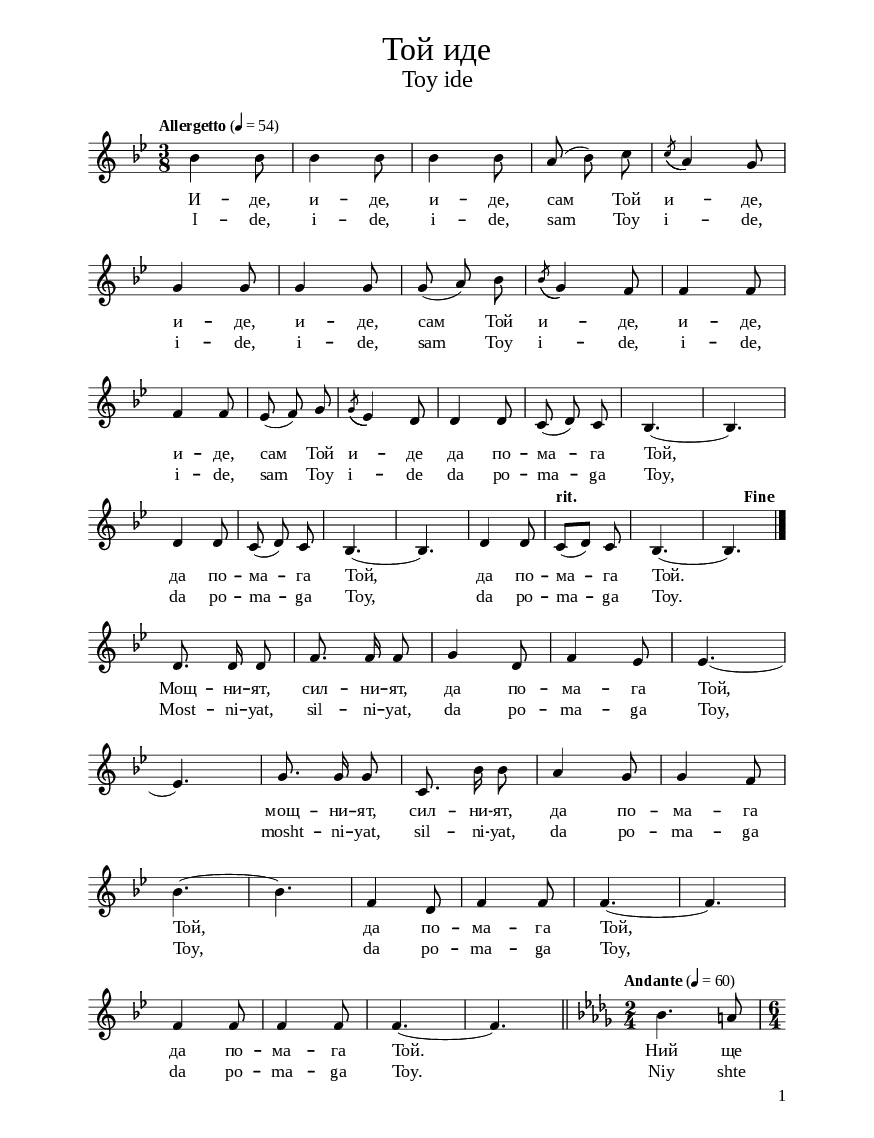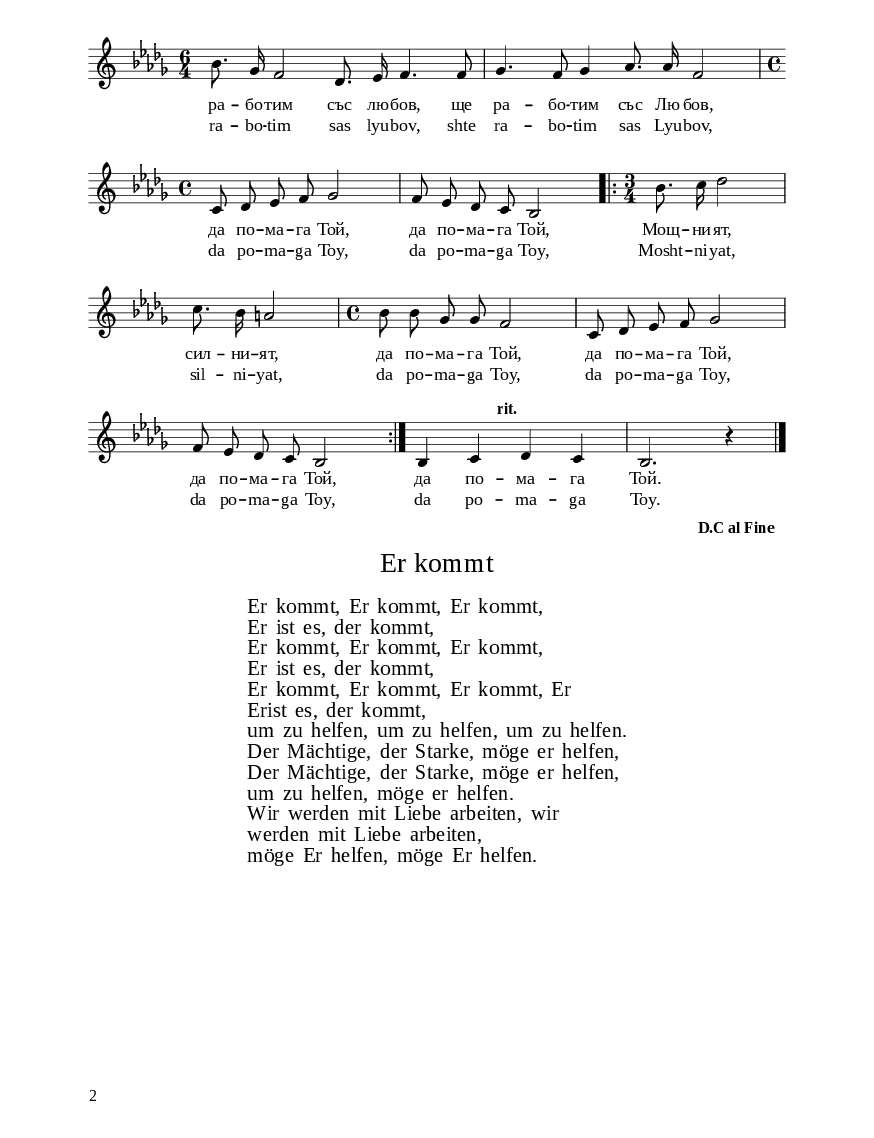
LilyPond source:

\version "2.22.1"

% include paper part and global functions
\include "include/globals.ily"

\bookpart {
  \include "include/bookpart-paper.ily"
  \score {
    \include "include/score-layout.ily"


    \new Voice \absolute {
      \clef treble
      \key bes \major
      \time 3/8
      \tempoFunc "Allergetto" 4 "54"
      \autoBeamOff

      bes'4 bes'8 | bes'4 bes'8 |  bes'4 bes'8 |  a'8 ( bes'8 )  c''8 \noBeam | \acciaccatura { c''8 ( } a'4 ) g'8 | \break

      g'4 g'8 | g'4 g'8 | g'8 ( a'8 ) bes'8 \noBeam|  \acciaccatura { bes'8 ( } g'4 ) f'8 | f'4 f'8 | \break


      f'4 f'8 | es'8 ( f'8 ) g'8 \noBeam | \acciaccatura { g'8 ( } es'4 ) d'8 |  d'4 d'8 | c'8 ( d'8 ) c'8 \noBeam | bes4. ~ | bes4. \break


      | d'4 d'8 | c'8 ( d'8 ) c'8 \noBeam | bes4. ~ | bes4. |  d'4 d'8 | \tempo "rit." c'8 [( d'8 )] \noBeam c'8 | bes4. ~ |
      \tempo "     Fine" bes4. \bar "|." \break

      d'8. \noBeam d'16 \noBeam d'8 |  f'8.\noBeam f'16 \noBeam f'8 | g'4 d'8 | f'4 es'8 |  es'4. ~ | \break

      es'4. | g'8.\noBeam g'16 \noBeam g'8 | c'8. \noBeam bes'16 \noBeam  bes'8 | a'4 g'8 | g'4 f'8 | \break

      bes'4. ~ | bes'4. | f'4 d'8 | f'4 f'8 | f'4. ~ | f'4. |  \break

      f'4 f'8 |f'4  f'8 | f'4. ~ |  f'4. \bar "||" \key des \major \time 2/4 |

      \tempoFunc "Andante" 4 "60"
      
      bes'4. a'8 | \break

      \time 6/4 \autoBeamOff bes'8. ges'16 f'2 des'8. es'16 f'4. f'8 |  ges'4. f'8 ges'4 as'8. as'16 f'2 |  \break

      \time 4/4  c'8 des'8 es'8 f'8 ges'2 | f'8 es'8 des'8 c'8 bes2 | \time 3/4  \repeat volta 2 {
        bes'8. c''16 des''2 | \break

        c''8. bes'16 a'2 | \time 4/4  bes'8 bes'8 ges'8 ges'8 f'2 | c'8 des'8 es'8 f'8 ges'2 | \break

        f'8 es'8 des'8 c'8 bes2
      } bes4 \tempo "       rit." c'4 des'4 c'4 | bes2. r4
      \bar "|."
    }

    \addlyrics {
      И  --  де,   и
      --  де,   и  --  де,   сам   Той   и -- де,   и  --  де,   и  --  де,
      сам   Той   и -- де,   и  --  де,   и  --  де,   сам   Той  и -- де   да
      по  --  ма  --  га   Той,   да   по  --  ма  --  га   Той,   да
      по  --  ма  --  га   Той.   Мощ  --  ни  --  ят,   сил  --  ни  --
      ят,   да   по  --  ма  --  га   Той, мощ  --  ни  --  ят,
      сил  --  ни  --  ят,   да   по  --  ма  --  га   Той,   да   по  --
      ма  --  га   Той,   да   по  --  ма  --  га   Той.   Ний   ще   ра
      --  бо  --  тим   със   лю  --  бов,   ще   ра  --  бо  --  тим
      със   Лю  --  бов,   да   по  --  ма  --  га   Той,   да   по  --
      ма  --  га    Той,   Мощ  --  ни  --  ят,   сил  --  ни  --
      ят,   да   по  --  ма  --  га   Той,   да   по  --  ма  --  га
      Той,   да   по  --  ма  --  га   Той,   да   по  --  ма  --  га
      Той.
    }
    \addlyrics {
      I --  de,  i --
      de,  i --  de,  sam Toy i -- de,  i --  de,  i --  de,  sam Toy i -- de,  i
      --  de,  i --  de,  sam Toy i -- de da po -- ma -- ga  Toy,  da po -- ma
      -- ga  Toy,  da po -- ma -- ga  Toy.  Most -- ni --  yat,  sil -- ni
      --  yat,  da po -- ma -- ga  Toy,  mosht -- ni --  yat,  sil -- ni
      --  yat,  da po -- ma -- ga  Toy,  da po -- ma -- ga  Toy,  da po --
      ma -- ga  Toy.  Niy shte ra -- bo -- tim sas lyu --  bov,  shte ra
      -- bo -- tim sas Lyu --  bov,  da po -- ma -- ga  Toy,  da po -- ma
      -- ga  Toy,  Mosht -- ni --  yat,  sil -- ni --  yat,  da po -- ma
      -- ga  Toy,  da po -- ma -- ga  Toy,  da po -- ma -- ga  Toy,  da po
      -- ma -- ga  Toy.
    }

      \header {
      title = \titleFunc "Той иде" "Toy ide"
    }

    \midi{}
  } % score


\markup \dc-one "D.C al Fine"

  

  % include foreign translation(s) of the song

  
  \version "2.22.1"

\markup \fill-line { \fontsize #deTitleFontSize "Er kommt" }
\markup \null
\markup \null
\markup \fontsize #deCoupletFontSize {
  \hspace #14
  \override #`(baseline-skip . ,deCoupletBaselineSkip)

  \column {

    \line { " " Er kommt, Er kommt, Er kommt, }

    \line { " " Er ist es, der kommt,  }

    \line { " "Er kommt, Er kommt, Er kommt,  }

    \line { " "Er ist es, der kommt,  }

    \line { " "Er kommt, Er kommt, Er kommt, Er  }

    \line { " " Erist es, der kommt,}
    \line { " " um zu helfen, um zu helfen, um zu helfen.  }

    \line { " "Der Mächtige, der Starke, möge er helfen,  }

    \line { " "Der Mächtige, der Starke, möge er helfen,  }

    \line { " "um zu helfen, möge er helfen.  }

    \line { " "Wir werden mit Liebe arbeiten, wir  }

    \line { " "werden mit Liebe arbeiten,  }

    \line { " "möge Er helfen, möge Er helfen. }




  }


}


} % bookpart
